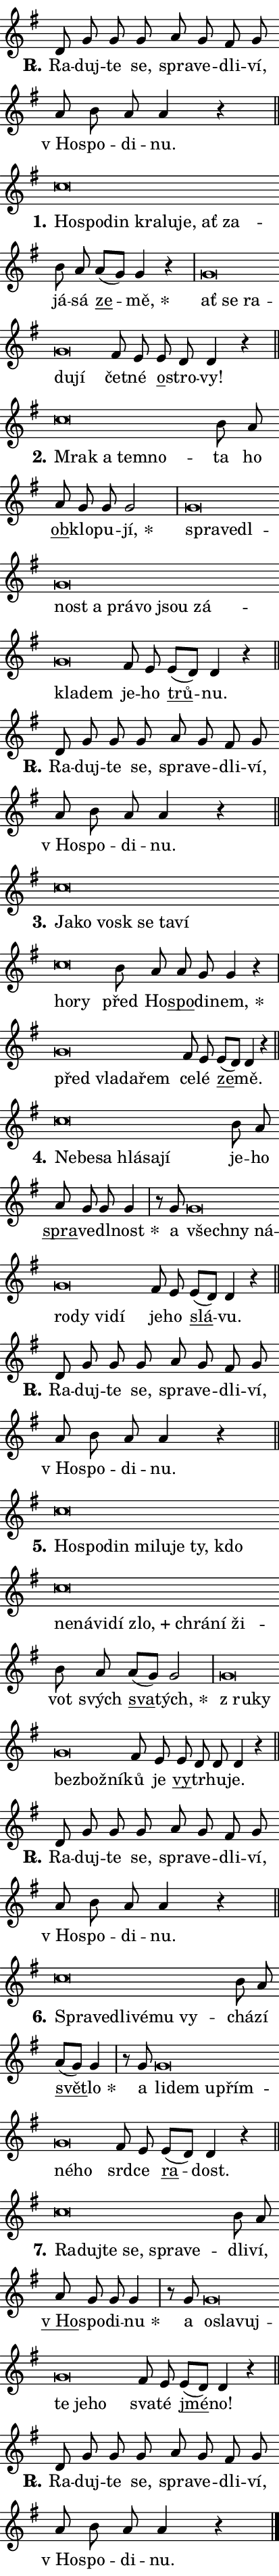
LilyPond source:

\version "2.22.1"
\header { tagline = "" }
\paper {
  indent = 0\cm
  top-margin = 0\cm
  right-margin = 0\cm
  bottom-margin = 0\cm
  left-margin = 0\cm
  paper-width = 7\cm
  page-breaking = #ly:one-page-breaking
  system-system-spacing.basic-distance = #11
  score-system-spacing.basic-distance = #11.3
  ragged-last = ##f
}


%% Author: Thomas Morley
%% https://lists.gnu.org/archive/html/lilypond-user/2020-05/msg00002.html
#(define (line-position grob)
"Returns position of @var[grob} in current system:
   @code{'start}, if at first time-step
   @code{'end}, if at last time-step
   @code{'middle} otherwise
"
  (let* ((col (ly:item-get-column grob))
         (ln (ly:grob-object col 'left-neighbor))
         (rn (ly:grob-object col 'right-neighbor))
         (col-to-check-left (if (ly:grob? ln) ln col))
         (col-to-check-right (if (ly:grob? rn) rn col))
         (break-dir-left
           (and
             (ly:grob-property col-to-check-left 'non-musical #f)
             (ly:item-break-dir col-to-check-left)))
         (break-dir-right
           (and
             (ly:grob-property col-to-check-right 'non-musical #f)
             (ly:item-break-dir col-to-check-right))))
        (cond ((eqv? 1 break-dir-left) 'start)
              ((eqv? -1 break-dir-right) 'end)
              (else 'middle))))

#(define (tranparent-at-line-position vctor)
  (lambda (grob)
  "Relying on @code{line-position} select the relevant enry from @var{vctor}.
Used to determine transparency,"
    (case (line-position grob)
      ((end) (not (vector-ref vctor 0)))
      ((middle) (not (vector-ref vctor 1)))
      ((start) (not (vector-ref vctor 2))))))

noteHeadBreakVisibility =
#(define-music-function (break-visibility)(vector?)
"Makes @code{NoteHead}s transparent relying on @var{break-visibility}"
#{
  \override NoteHead.transparent =
    #(tranparent-at-line-position break-visibility)
#})

#(define delete-ledgers-for-transparent-note-heads
  (lambda (grob)
    "Reads whether a @code{NoteHead} is transparent.
If so this @code{NoteHead} is removed from @code{'note-heads} from
@var{grob}, which is supposed to be @code{LedgerLineSpanner}.
As a result ledgers are not printed for this @code{NoteHead}"
    (let* ((nhds-array (ly:grob-object grob 'note-heads))
           (nhds-list
             (if (ly:grob-array? nhds-array)
                 (ly:grob-array->list nhds-array)
                 '()))
           ;; Relies on the transparent-property being done before
           ;; Staff.LedgerLineSpanner.after-line-breaking is executed.
           ;; This is fragile ...
           (to-keep
             (remove
               (lambda (nhd)
                 (ly:grob-property nhd 'transparent #f))
               nhds-list)))
      ;; TODO find a better method to iterate over grob-arrays, similiar
      ;; to filter/remove etc for lists
      ;; For now rebuilt from scratch
      (set! (ly:grob-object grob 'note-heads)  '())
      (for-each
        (lambda (nhd)
          (ly:pointer-group-interface::add-grob grob 'note-heads nhd))
        to-keep))))

hideNotes = {
  \noteHeadBreakVisibility #begin-of-line-visible
}
unHideNotes = {
  \noteHeadBreakVisibility #all-visible
}

% work-around for resetting accidentals
% https://lilypond.org/doc/v2.23/Documentation/notation/displaying-rhythms#unmetered-music
cadenzaMeasure = {
  \cadenzaOff
  \partial 1024 s1024
  \cadenzaOn
}

#(define-markup-command (accent layout props text) (markup?)
  "Underline accented syllable"
  (interpret-markup layout props
    #{\markup \override #'(offset . 4.3) \underline { #text }#}))

responsum = \markup \concat {
  "R" \hspace #-1.05 \path #0.1 #'((moveto 0 0.07) (lineto 0.9 0.8)) \hspace #0.05 "."
}

\layout {
    \context {
        \Staff
        \remove "Time_signature_engraver"
        \override LedgerLineSpanner.after-line-breaking = #delete-ledgers-for-transparent-note-heads
    }
    \context {
        \Voice {
            \override NoteHead.output-attributes = #'((class . "notehead"))
            \override Hairpin.height = #0.55
        }
    }
    \context {
        \Lyrics {
            \override StanzaNumber.output-attributes = #'((class . "stanzanumber"))
            \override LyricSpace.minimum-distance = #0.9
            \override LyricText.font-name = #"TeX Gyre Schola"
            \override LyricText.font-size = 1
            \override StanzaNumber.font-name = #"TeX Gyre Schola Bold"
            \override StanzaNumber.font-size = 1
        }
    }
}

% magnetic-lyrics.ily
%
%   written by
%     Jean Abou Samra <jean@abou-samra.fr>
%     Werner Lemberg <wl@gnu.org>
%
%   adapted by
%     Jiri Hon <jiri.hon@gmail.com>
%
% Version 2022-Apr-15

% https://www.mail-archive.com/lilypond-user@gnu.org/msg149350.html

#(define (Left_hyphen_pointer_engraver context)
   "Collect syllable-hyphen-syllable occurrences in lyrics and store
them in properties.  This engraver only looks to the left.  For
example, if the lyrics input is @code{foo -- bar}, it does the
following.

@itemize @bullet
@item
Set the @code{text} property of the @code{LyricHyphen} grob between
@q{foo} and @q{bar} to @code{foo}.

@item
Set the @code{left-hyphen} property of the @code{LyricText} grob with
text @q{foo} to the @code{LyricHyphen} grob between @q{foo} and
@q{bar}.
@end itemize

Use this auxiliary engraver in combination with the
@code{lyric-@/text::@/apply-@/magnetic-@/offset!} hook."
   (let ((hyphen #f)
         (text #f))
     (make-engraver
      (acknowledgers
       ((lyric-syllable-interface engraver grob source-engraver)
        (set! text grob)))
      (end-acknowledgers
       ((lyric-hyphen-interface engraver grob source-engraver)
        ;(when (not (grob::has-interface grob 'lyric-space-interface))
          (set! hyphen grob)));)
      ((stop-translation-timestep engraver)
       (when (and text hyphen)
         (ly:grob-set-object! text 'left-hyphen hyphen))
       (set! text #f)
       (set! hyphen #f)))))

#(define (lyric-text::apply-magnetic-offset! grob)
   "If the space between two syllables is less than the value in
property @code{LyricText@/.details@/.squash-threshold}, move the right
syllable to the left so that it gets concatenated with the left
syllable.

Use this function as a hook for
@code{LyricText@/.after-@/line-@/breaking} if the
@code{Left_@/hyphen_@/pointer_@/engraver} is active."
   (let ((hyphen (ly:grob-object grob 'left-hyphen #f)))
     (when hyphen
       (let ((left-text (ly:spanner-bound hyphen LEFT)))
         (when (grob::has-interface left-text 'lyric-syllable-interface)
           (let* ((common (ly:grob-common-refpoint grob left-text X))
                  (this-x-ext (ly:grob-extent grob common X))
                  (left-x-ext
                   (begin
                     ;; Trigger magnetism for left-text.
                     (ly:grob-property left-text 'after-line-breaking)
                     (ly:grob-extent left-text common X)))
                  ;; `delta` is the gap width between two syllables.
                  (delta (- (interval-start this-x-ext)
                            (interval-end left-x-ext)))
                  (details (ly:grob-property grob 'details))
                  (threshold (assoc-get 'squash-threshold details 0.2)))
             (when (< delta threshold)
               (let* (;; We have to manipulate the input text so that
                      ;; ligatures crossing syllable boundaries are not
                      ;; disabled.  For languages based on the Latin
                      ;; script this is essentially a beautification.
                      ;; However, for non-Western scripts it can be a
                      ;; necessity.
                      (lt (ly:grob-property left-text 'text))
                      (rt (ly:grob-property grob 'text))
                      (is-space (grob::has-interface hyphen 'lyric-space-interface))
                      (space (if is-space " " ""))
                      (space-markup (grob-interpret-markup grob " "))
                      (space-size (interval-length (ly:stencil-extent space-markup X)))
                      (extra-delta (if is-space space-size 0))
                      ;; Append new syllable.
                      (ltrt-space (if (and (string? lt) (string? rt))
                                (string-append lt space rt)
                                (make-concat-markup (list lt space rt))))
                      ;; Right-align `ltrt` to the right side.
                      (ltrt-space-markup (grob-interpret-markup
                               grob
                               (make-translate-markup
                                (cons (interval-length this-x-ext) 0)
                                (make-right-align-markup ltrt-space)))))
                 (begin
                   ;; Don't print `left-text`.
                   (ly:grob-set-property! left-text 'stencil #f)
                   ;; Set text and stencil (which holds all collected
                   ;; syllables so far) and shift it to the left.
                   (ly:grob-set-property! grob 'text ltrt-space)
                   (ly:grob-set-property! grob 'stencil ltrt-space-markup)
                   (ly:grob-translate-axis! grob (- (- delta extra-delta)) X))))))))))


#(define (lyric-hyphen::displace-bounds-first grob)
   ;; Make very sure this callback isn't triggered too early.
   (let ((left (ly:spanner-bound grob LEFT))
         (right (ly:spanner-bound grob RIGHT)))
     (ly:grob-property left 'after-line-breaking)
     (ly:grob-property right 'after-line-breaking)
     (ly:lyric-hyphen::print grob)))

squashThreshold = #0.4

\layout {
  \context {
    \Lyrics
    \consists #Left_hyphen_pointer_engraver
    \override LyricText.after-line-breaking =
      #lyric-text::apply-magnetic-offset!
    \override LyricHyphen.stencil = #lyric-hyphen::displace-bounds-first
    \override LyricText.details.squash-threshold = \squashThreshold
    \override LyricHyphen.minimum-distance = 0
    \override LyricHyphen.minimum-length = \squashThreshold
  }
}

squash = \override LyricText.details.squash-threshold = 9999
unSquash = \override LyricText.details.squash-threshold = \squashThreshold

left = \override LyricText.self-alignment-X = #LEFT
unLeft = \revert LyricText.self-alignment-X

starOffset = #(lambda (grob) 
                (let ((x_offset (ly:self-alignment-interface::aligned-on-x-parent grob)))
                  (if (= x_offset 0) 0 (+ x_offset 1.2))))

star = #(define-music-function (syllable)(string?)
"Append star separator at the end of a syllable"
#{
  \once \override LyricText.X-offset = #starOffset
  \lyricmode { \markup {
    #syllable
    \override #'((font-name . "TeX Gyre Schola Bold")) \hspace #0.2 \lower #0.65 \larger "*"
  } }
#})

starAccent = #(define-music-function (syllable)(string?)
"Append star separator at the end of a syllable and make accent"
#{
  \once \override LyricText.X-offset = #starOffset
  \lyricmode { \markup {
    \accent #syllable
    \override #'((font-name . "TeX Gyre Schola Bold")) \hspace #0.2 \lower #0.65 \larger "*"
  } }
#})

breath = #(define-music-function (syllable)(string?)
"Append breathing indicator at the end of a syllable"
#{
  \lyricmode { \markup { #syllable "+" } }
#})

optionalBreath = #(define-music-function (syllable)(string?)
"Append optional breathing indicator at the end of a syllable"
#{
  \lyricmode { \markup { #syllable "(+)" } }
#})


\score {
    <<
        \new Voice = "melody" { \cadenzaOn \key g \major \relative { d'8 g g g a g \bar "" fis g \bar "" a b a a4 r \cadenzaMeasure \bar "||" \break } }
        \new Lyrics \lyricsto "melody" { \lyricmode { \set stanza = \responsum
Ra -- duj -- te se, spra -- ve -- dli -- ví, "v Ho" -- spo -- di -- nu. } }
    >>
    \layout {}
}

\score {
    <<
        \new Voice = "melody" { \cadenzaOn \key g \major \relative { c''\breve*1/16 \hideNotes \breve*1/16 \bar "" \breve*1/16 \bar "" \breve*1/16 \bar "" \breve*1/16 \bar "" \breve*1/16 \bar "" \breve*1/16 \breve*1/16 \bar "" \unHideNotes b8 a \bar "" a[( g)] g4 r \cadenzaMeasure \bar "|" g\breve*1/16 \hideNotes \breve*1/16 \bar "" \breve*1/16 \bar "" \breve*1/16 \breve*1/16 \bar "" \unHideNotes fis8 e \bar "" e d d4 r \cadenzaMeasure \bar "||" \break } }
        \new Lyrics \lyricsto "melody" { \lyricmode { \set stanza = "1."
\left Ho -- \squash spo -- din kra -- lu -- je, ať za -- \unLeft \unSquash já -- sá \markup \accent ze -- \star mě, \left ať \squash se ra -- du -- jí \unLeft \unSquash čet -- né \markup \accent o -- stro -- vy! } }
    >>
    \layout {}
}

\score {
    <<
        \new Voice = "melody" { \cadenzaOn \key g \major \relative { c''\breve*1/16 \hideNotes \breve*1/16 \bar "" \breve*1/16 \breve*1/16 \bar "" \unHideNotes b8 a \bar "" a g g g2 \cadenzaMeasure \bar "|" g\breve*1/16 \hideNotes \breve*1/16 \bar "" \breve*1/16 \bar "" \breve*1/16 \bar "" \breve*1/16 \bar "" \breve*1/16 \bar "" \breve*1/16 \bar "" \breve*1/16 \bar "" \breve*1/16 \bar "" \breve*1/16 \breve*1/16 \bar "" \unHideNotes fis8 e \bar "" e[( d)] d4 r \cadenzaMeasure \bar "||" \break } }
        \new Lyrics \lyricsto "melody" { \lyricmode { \set stanza = "2."
\left Mrak \squash a tem -- no -- \unLeft \unSquash ta ho \markup \accent ob -- klo -- pu -- \star jí, \left spra -- \squash ve -- dl -- nost a prá -- vo jsou zá -- kla -- dem \unLeft \unSquash je -- ho \markup \accent trů -- nu. } }
    >>
    \layout {}
}

\score {
    <<
        \new Voice = "melody" { \cadenzaOn \key g \major \relative { d'8 g g g a g \bar "" fis g \bar "" a b a a4 r \cadenzaMeasure \bar "||" \break } }
        \new Lyrics \lyricsto "melody" { \lyricmode { \set stanza = \responsum
Ra -- duj -- te se, spra -- ve -- dli -- ví, "v Ho" -- spo -- di -- nu. } }
    >>
    \layout {}
}

\score {
    <<
        \new Voice = "melody" { \cadenzaOn \key g \major \relative { c''\breve*1/16 \hideNotes \breve*1/16 \bar "" \breve*1/16 \bar "" \breve*1/16 \bar "" \breve*1/16 \bar "" \breve*1/16 \bar "" \breve*1/16 \breve*1/16 \bar "" \unHideNotes b8 a \bar "" a g g4 r \cadenzaMeasure \bar "|" g\breve*1/16 \hideNotes \breve*1/16 \bar "" \breve*1/16 \breve*1/16 \bar "" \unHideNotes fis8 e \bar "" e[( d)] d4 r \cadenzaMeasure \bar "||" \break } }
        \new Lyrics \lyricsto "melody" { \lyricmode { \set stanza = "3."
\left Ja -- \squash ko vosk se ta -- ví ho -- ry \unLeft \unSquash před Ho -- \markup \accent spo -- di -- \star nem, \left před \squash vla -- da -- řem \unLeft \unSquash ce -- lé \markup \accent ze -- mě. } }
    >>
    \layout {}
}

\score {
    <<
        \new Voice = "melody" { \cadenzaOn \key g \major \relative { c''\breve*1/16 \hideNotes \breve*1/16 \bar "" \breve*1/16 \bar "" \breve*1/16 \bar "" \breve*1/16 \breve*1/16 \bar "" \unHideNotes b8 a \bar "" a g g g4 \cadenzaMeasure \bar "|" r8 g8 g\breve*1/16 \hideNotes \breve*1/16 \bar "" \breve*1/16 \bar "" \breve*1/16 \bar "" \breve*1/16 \bar "" \breve*1/16 \breve*1/16 \bar "" \unHideNotes fis8 e \bar "" e[( d)] d4 r \cadenzaMeasure \bar "||" \break } }
        \new Lyrics \lyricsto "melody" { \lyricmode { \set stanza = "4."
\left Ne -- \squash be -- sa hlá -- sa -- jí \unLeft \unSquash je -- ho \markup \accent spra -- ve -- dl -- \star nost a \left všech -- \squash ny ná -- ro -- dy vi -- dí \unLeft \unSquash je -- ho \markup \accent slá -- vu. } }
    >>
    \layout {}
}

\score {
    <<
        \new Voice = "melody" { \cadenzaOn \key g \major \relative { d'8 g g g a g \bar "" fis g \bar "" a b a a4 r \cadenzaMeasure \bar "||" \break } }
        \new Lyrics \lyricsto "melody" { \lyricmode { \set stanza = \responsum
Ra -- duj -- te se, spra -- ve -- dli -- ví, "v Ho" -- spo -- di -- nu. } }
    >>
    \layout {}
}

\score {
    <<
        \new Voice = "melody" { \cadenzaOn \key g \major \relative { c''\breve*1/16 \hideNotes \breve*1/16 \bar "" \breve*1/16 \bar "" \breve*1/16 \bar "" \breve*1/16 \bar "" \breve*1/16 \bar "" \breve*1/16 \bar "" \breve*1/16 \bar "" \breve*1/16 \bar "" \breve*1/16 \bar "" \breve*1/16 \bar "" \breve*1/16 \bar "" \breve*1/16 \bar "" \breve*1/16 \bar "" \breve*1/16 \breve*1/16 \bar "" \unHideNotes b8 a \bar "" a[( g)] g2 \cadenzaMeasure \bar "|" g\breve*1/16 \hideNotes \breve*1/16 \bar "" \breve*1/16 \bar "" \breve*1/16 \breve*1/16 \bar "" \unHideNotes fis8 e \bar "" e d d d4 r \cadenzaMeasure \bar "||" \break } }
        \new Lyrics \lyricsto "melody" { \lyricmode { \set stanza = "5."
\left Ho -- \squash spo -- din mi -- lu -- je ty, kdo ne -- ná -- vi -- dí \breath "zlo," chrá -- ní ži -- \unLeft \unSquash vot svých \markup \accent sva -- \star tých, \left "z ru" -- \squash ky bez -- bož -- ní -- \unLeft \unSquash ků je \markup \accent vy -- tr -- hu -- je. } }
    >>
    \layout {}
}

\score {
    <<
        \new Voice = "melody" { \cadenzaOn \key g \major \relative { d'8 g g g a g \bar "" fis g \bar "" a b a a4 r \cadenzaMeasure \bar "||" \break } }
        \new Lyrics \lyricsto "melody" { \lyricmode { \set stanza = \responsum
Ra -- duj -- te se, spra -- ve -- dli -- ví, "v Ho" -- spo -- di -- nu. } }
    >>
    \layout {}
}

\score {
    <<
        \new Voice = "melody" { \cadenzaOn \key g \major \relative { c''\breve*1/16 \hideNotes \breve*1/16 \bar "" \breve*1/16 \bar "" \breve*1/16 \bar "" \breve*1/16 \breve*1/16 \bar "" \unHideNotes b8 a \bar "" a[( g)] g4 \cadenzaMeasure \bar "|" r8 g8 g\breve*1/16 \hideNotes \breve*1/16 \bar "" \breve*1/16 \bar "" \breve*1/16 \bar "" \breve*1/16 \breve*1/16 \bar "" \unHideNotes fis8 e \bar "" e[( d)] d4 r \cadenzaMeasure \bar "||" \break } }
        \new Lyrics \lyricsto "melody" { \lyricmode { \set stanza = "6."
\left Spra -- \squash ve -- dli -- vé -- mu vy -- \unLeft \unSquash chá -- zí \markup \accent svět -- \star lo a \left li -- \squash dem u -- přím -- né -- ho \unLeft \unSquash srd -- ce \markup \accent ra -- dost. } }
    >>
    \layout {}
}

\score {
    <<
        \new Voice = "melody" { \cadenzaOn \key g \major \relative { c''\breve*1/16 \hideNotes \breve*1/16 \bar "" \breve*1/16 \bar "" \breve*1/16 \bar "" \breve*1/16 \breve*1/16 \bar "" \unHideNotes b8 a \bar "" a g g g4 \cadenzaMeasure \bar "|" r8 g8 g\breve*1/16 \hideNotes \breve*1/16 \bar "" \breve*1/16 \bar "" \breve*1/16 \bar "" \breve*1/16 \breve*1/16 \bar "" \unHideNotes fis8 e \bar "" e[( d)] d4 r \cadenzaMeasure \bar "||" \break } }
        \new Lyrics \lyricsto "melody" { \lyricmode { \set stanza = "7."
\left Ra -- \squash duj -- te se, spra -- ve -- \unLeft \unSquash dli -- ví, \markup \accent "v Ho" -- spo -- di -- \star nu a \left o -- \squash sla -- vuj -- te je -- ho \unLeft \unSquash sva -- té \markup \accent jmé -- no! } }
    >>
    \layout {}
}

\score {
    <<
        \new Voice = "melody" { \cadenzaOn \key g \major \relative { d'8 g g g a g \bar "" fis g \bar "" a b a a4 r \cadenzaMeasure \bar "||" \break } \bar "|." }
        \new Lyrics \lyricsto "melody" { \lyricmode { \set stanza = \responsum
Ra -- duj -- te se, spra -- ve -- dli -- ví, "v Ho" -- spo -- di -- nu. } }
    >>
    \layout {}
}
